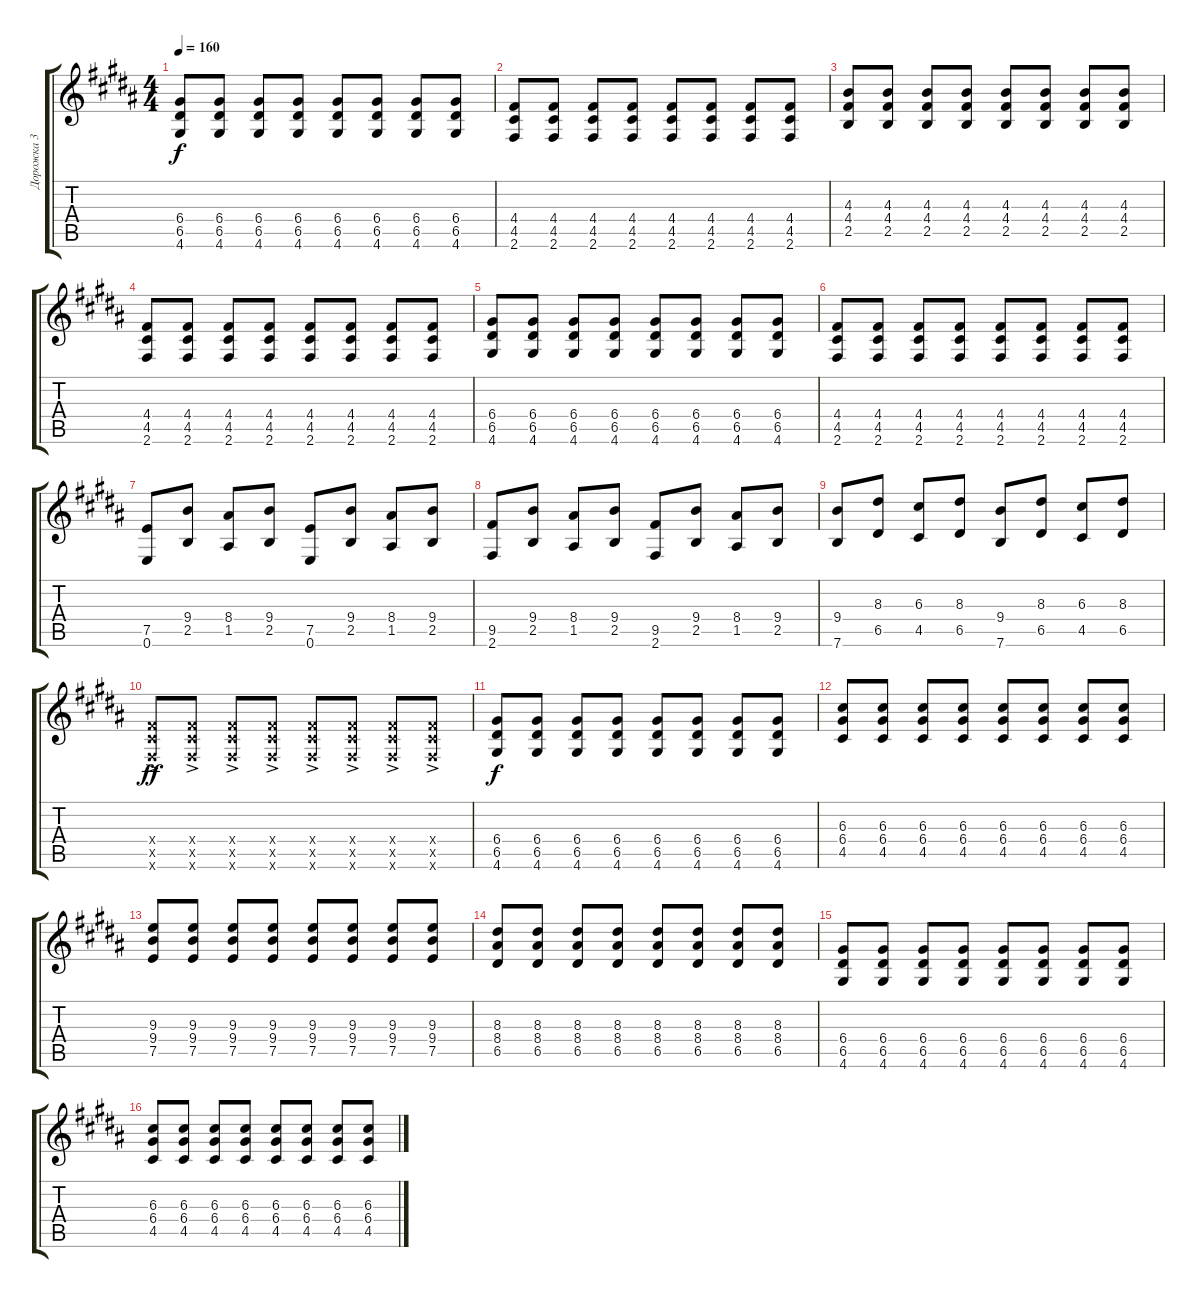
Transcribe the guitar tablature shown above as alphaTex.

\track ("Дорожка 3" "Дорожка 3") {instrument acousticguitarsteel}
\staff {score tabs}
\tuning (E4 B3 G3 D3 A2 E2) {hide}
\ts (4 4)
\tempo 160
\clef g2
\ks b
(6.4 6.5 4.6).8{dy f} (6.4 6.5 4.6).8 (6.4 6.5 4.6).8 (6.4 6.5 4.6).8 (6.4 6.5 4.6).8 (6.4 6.5 4.6).8 (6.4 6.5 4.6).8 (6.4 6.5 4.6).8 |
(4.4 4.5 2.6).8 (4.4 4.5 2.6).8 (4.4 4.5 2.6).8 (4.4 4.5 2.6).8 (4.4 4.5 2.6).8 (4.4 4.5 2.6).8 (4.4 4.5 2.6).8 (4.4 4.5 2.6).8 |
(4.3 4.4 2.5).8 (4.3 4.4 2.5).8 (4.3 4.4 2.5).8 (4.3 4.4 2.5).8 (4.3 4.4 2.5).8 (4.3 4.4 2.5).8 (4.3 4.4 2.5).8 (4.3 4.4 2.5).8 |
(4.4 4.5 2.6).8 (4.4 4.5 2.6).8 (4.4 4.5 2.6).8 (4.4 4.5 2.6).8 (4.4 4.5 2.6).8 (4.4 4.5 2.6).8 (4.4 4.5 2.6).8 (4.4 4.5 2.6).8 |
(6.4 6.5 4.6).8 (6.4 6.5 4.6).8 (6.4 6.5 4.6).8 (6.4 6.5 4.6).8 (6.4 6.5 4.6).8 (6.4 6.5 4.6).8 (6.4 6.5 4.6).8 (6.4 6.5 4.6).8 |
(4.4 4.5 2.6).8 (4.4 4.5 2.6).8 (4.4 4.5 2.6).8 (4.4 4.5 2.6).8 (4.4 4.5 2.6).8 (4.4 4.5 2.6).8 (4.4 4.5 2.6).8 (4.4 4.5 2.6).8 |
(7.5 0.6).8 (9.4 2.5).8 (8.4 1.5).8 (9.4 2.5).8 (7.5 0.6).8 (9.4 2.5).8 (8.4 1.5).8 (9.4 2.5).8 |
(9.5 2.6).8 (9.4 2.5).8 (8.4 1.5).8 (9.4 2.5).8 (9.5 2.6).8 (9.4 2.5).8 (8.4 1.5).8 (9.4 2.5).8 |
(9.4 7.6).8 (8.3 6.5).8 (6.3 4.5).8 (8.3 6.5).8 (9.4 7.6).8 (8.3 6.5).8 (6.3 4.5).8 (8.3 6.5).8 |
(4.4{ac x} 4.5{ac x} 2.6{ac x}).8{dy ff} (4.4{ac x} 4.5{ac x} 2.6{ac x}).8 (4.4{ac x} 4.5{ac x} 2.6{ac x}).8 (4.4{ac x} 4.5{ac x} 2.6{ac x}).8 (4.4{ac x} 4.5{ac x} 2.6{ac x}).8 (4.4{ac x} 4.5{ac x} 2.6{ac x}).8 (4.4{ac x} 4.5{ac x} 2.6{ac x}).8 (4.4{ac x} 4.5{ac x} 2.6{ac x}).8 |
(6.4 6.5 4.6).8{dy f} (6.4 6.5 4.6).8 (6.4 6.5 4.6).8 (6.4 6.5 4.6).8 (6.4 6.5 4.6).8 (6.4 6.5 4.6).8 (6.4 6.5 4.6).8 (6.4 6.5 4.6).8 |
(6.3 6.4 4.5).8 (6.3 6.4 4.5).8 (6.3 6.4 4.5).8 (6.3 6.4 4.5).8 (6.3 6.4 4.5).8 (6.3 6.4 4.5).8 (6.3 6.4 4.5).8 (6.3 6.4 4.5).8 |
(9.3 9.4 7.5).8 (9.3 9.4 7.5).8 (9.3 9.4 7.5).8 (9.3 9.4 7.5).8 (9.3 9.4 7.5).8 (9.3 9.4 7.5).8 (9.3 9.4 7.5).8 (9.3 9.4 7.5).8 |
(8.3 8.4 6.5).8 (8.3 8.4 6.5).8 (8.3 8.4 6.5).8 (8.3 8.4 6.5).8 (8.3 8.4 6.5).8 (8.3 8.4 6.5).8 (8.3 8.4 6.5).8 (8.3 8.4 6.5).8 |
(6.4 6.5 4.6).8 (6.4 6.5 4.6).8 (6.4 6.5 4.6).8 (6.4 6.5 4.6).8 (6.4 6.5 4.6).8 (6.4 6.5 4.6).8 (6.4 6.5 4.6).8 (6.4 6.5 4.6).8 |
(6.3 6.4 4.5).8 (6.3 6.4 4.5).8 (6.3 6.4 4.5).8 (6.3 6.4 4.5).8 (6.3 6.4 4.5).8 (6.3 6.4 4.5).8 (6.3 6.4 4.5).8 (6.3 6.4 4.5).8
